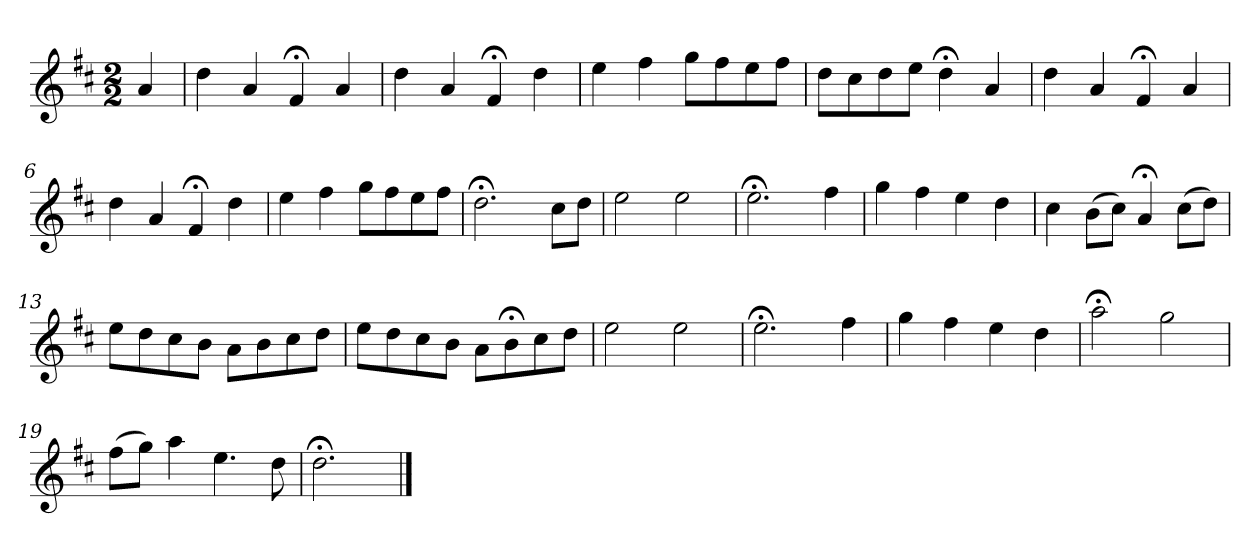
**kern
*part1
*staff1
*k[f#c#]
*D:
*M2/2
*MM120
=
4a
=1
4dd
4a
4f#;<
4a
=2
4dd
4a
4f#;<
4dd
=3
4ee
4ff#
8ggL
8ff#
8ee
8ff#J
=4
8ddL
8cc#
8dd
8eeJ
4dd;<
4a
=5
4dd
4a
4f#;<
4a
=6
4dd
4a
4f#;<
4dd
=7
4ee
4ff#
8ggL
8ff#
8ee
8ff#J
=8
2.dd;<
8cc#L
8ddJ
=9
2ee
2ee
=10
2.ee;<
4ff#
=11
4gg
4ff#
4ee
4dd
=12
4cc#
(8bL
8cc#J)
4a;<
(8cc#L
8ddJ)
=13
8eeL
8dd
8cc#
8bJ
8aL
8b
8cc#
8ddJ
=14
8eeL
8dd
8cc#
8bJ
8aL
8b;<
8cc#
8ddJ
=15
2ee
2ee
=16
2.ee;<
4ff#
=17
4gg
4ff#
4ee
4dd
=18
2aa;<
2gg
=19
(8ff#L
8ggJ)
4aa
4.ee
8dd
=20
2.dd;<
==
*-
